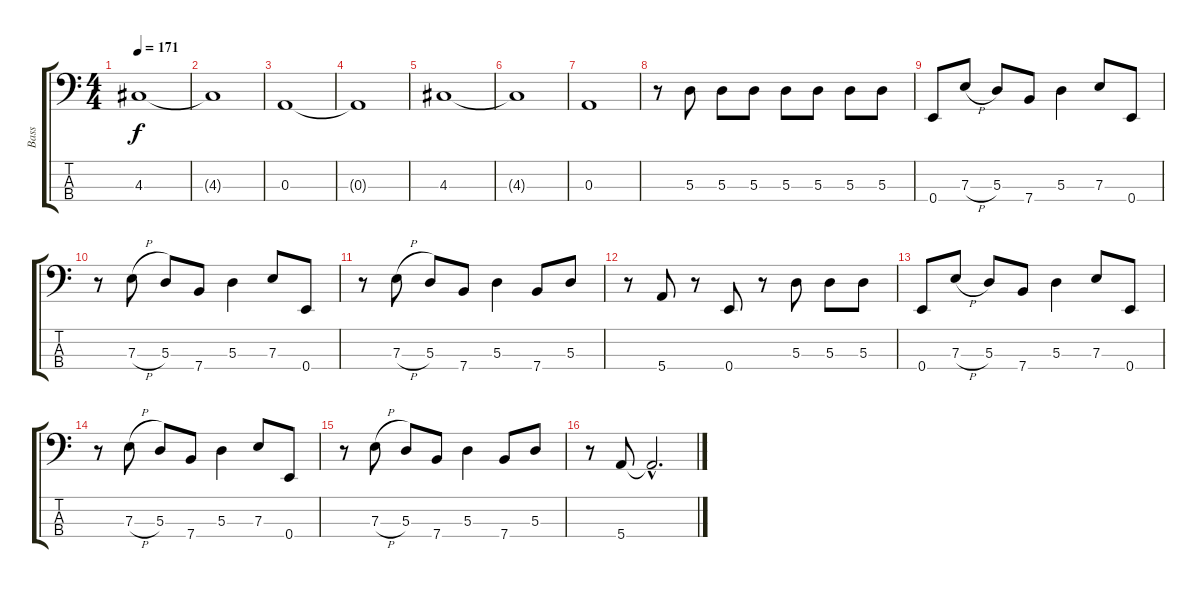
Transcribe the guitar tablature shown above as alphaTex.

\track ("Bass" "Bass") {instrument electricbasspick}
\staff {score tabs}
\tuning (G2 D2 A1 E1) {hide}
\ts (4 4)
\tempo 171
\clef f4
\ks c
4.3.1{dy f} |
4.3{t}.1 |
0.3.1 |
0.3{t}.1 |
4.3.1 |
4.3{t}.1 |
0.3.1 |
r.8 5.3.8 5.3.8 5.3.8 5.3.8 5.3.8 5.3.8 5.3.8 |
0.4.8 7.3{h}.8 5.3.8 7.4.8 5.3.4 7.3.8 0.4.8 |
r.8 7.3{h}.8 5.3.8 7.4.8 5.3.4 7.3.8 0.4.8 |
r.8 7.3{h}.8 5.3.8 7.4.8 5.3.4 7.4.8 5.3.8 |
r.8 5.4.8 r.8 0.4.8 r.8 5.3.8 5.3.8 5.3.8 |
0.4.8 7.3{h}.8 5.3.8 7.4.8 5.3.4 7.3.8 0.4.8 |
r.8 7.3{h}.8 5.3.8 7.4.8 5.3.4 7.3.8 0.4.8 |
r.8 7.3{h}.8 5.3.8 7.4.8 5.3.4 7.4.8 5.3.8 |
r.8 5.4.8 5.4{hac t}.2{d}
